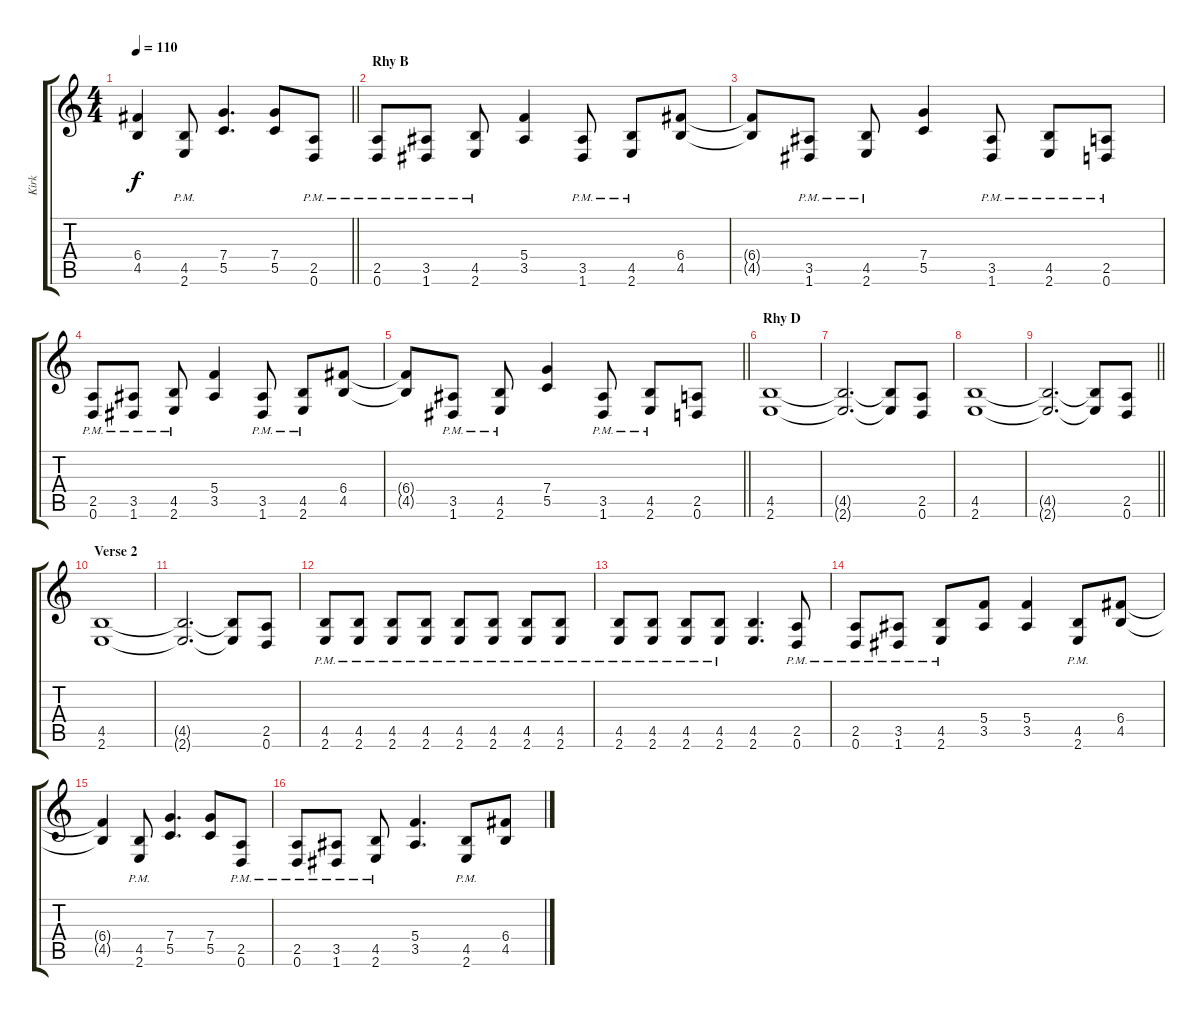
\track ("Kirk" "Kirk") {instrument distortionguitar}
\staff {score tabs}
\tuning (D4 A3 F3 C3 G2 D2) {hide}
\ts (4 4)
\tempo 110
\clef g2
\barLineRight lightlight
\ks c
(6.4{t} 4.5{t}).4{dy f} (4.5{pm} 2.6{pm}).8 (7.4 5.5).4{d} (7.4 5.5).8 (2.5{pm} 0.6{pm}).8 |
\section ("" "Rhy B")
(2.5{pm} 0.6{pm}).8 (3.5{pm} 1.6{pm}).8 (4.5{pm} 2.6{pm}).8 (5.4 3.5).4 (3.5{pm} 1.6{pm}).8 (4.5{pm} 2.6{pm}).8 (6.4 4.5).8 |
(6.4{t} 4.5{t}).8 (3.5{pm} 1.6{pm}).8 (4.5{pm} 2.6{pm}).8 (7.4 5.5).4 (3.5{pm} 1.6{pm}).8 (4.5{pm} 2.6{pm}).8 (2.5{pm} 0.6{pm}).8 |
(2.5{pm} 0.6{pm}).8 (3.5{pm} 1.6{pm}).8 (4.5{pm} 2.6{pm}).8 (5.4 3.5).4 (3.5{pm} 1.6{pm}).8 (4.5{pm} 2.6{pm}).8 (6.4 4.5).8 |
\barLineRight lightlight
(6.4{t} 4.5{t}).8 (3.5{pm} 1.6{pm}).8 (4.5{pm} 2.6{pm}).8 (7.4 5.5).4 (3.5{pm} 1.6{pm}).8 (4.5{pm} 2.6{pm}).8 (2.5 0.6).8 |
\section ("" "Rhy D")
(4.5 2.6).1 |
(4.5{t} 2.6{t}).2{d} (4.5{t} 2.6{t}).8 (2.5 0.6).8 |
(4.5 2.6).1 |
\barLineRight lightlight
(4.5{t} 2.6{t}).2{d} (4.5{t} 2.6{t}).8 (2.5 0.6).8 |
\section ("" "Verse 2")
(4.5 2.6).1 |
(4.5{t} 2.6{t}).2{d} (4.5{t} 2.6{t}).8 (2.5 0.6).8 |
(4.5{pm} 2.6{pm}).8 (4.5{pm} 2.6{pm}).8 (4.5{pm} 2.6{pm}).8 (4.5{pm} 2.6{pm}).8 (4.5{pm} 2.6{pm}).8 (4.5{pm} 2.6{pm}).8 (4.5{pm} 2.6{pm}).8 (4.5{pm} 2.6{pm}).8 |
(4.5{pm} 2.6{pm}).8 (4.5{pm} 2.6{pm}).8 (4.5{pm} 2.6{pm}).8 (4.5{pm} 2.6{pm}).8 (4.5 2.6).4{d} (2.5{pm} 0.6{pm}).8 |
(2.5{pm} 0.6{pm}).8 (3.5{pm} 1.6{pm}).8 (4.5{pm} 2.6{pm}).8 (5.4 3.5).8 (5.4 3.5).4 (4.5{pm} 2.6{pm}).8 (6.4 4.5).8 |
(6.4{t} 4.5{t}).4 (4.5{pm} 2.6{pm}).8 (7.4 5.5).4{d} (7.4 5.5).8 (2.5{pm} 0.6{pm}).8 |
(2.5{pm} 0.6{pm}).8 (3.5{pm} 1.6{pm}).8 (4.5{pm} 2.6{pm}).8 (5.4 3.5).4{d} (4.5{pm} 2.6{pm}).8 (6.4 4.5).8
